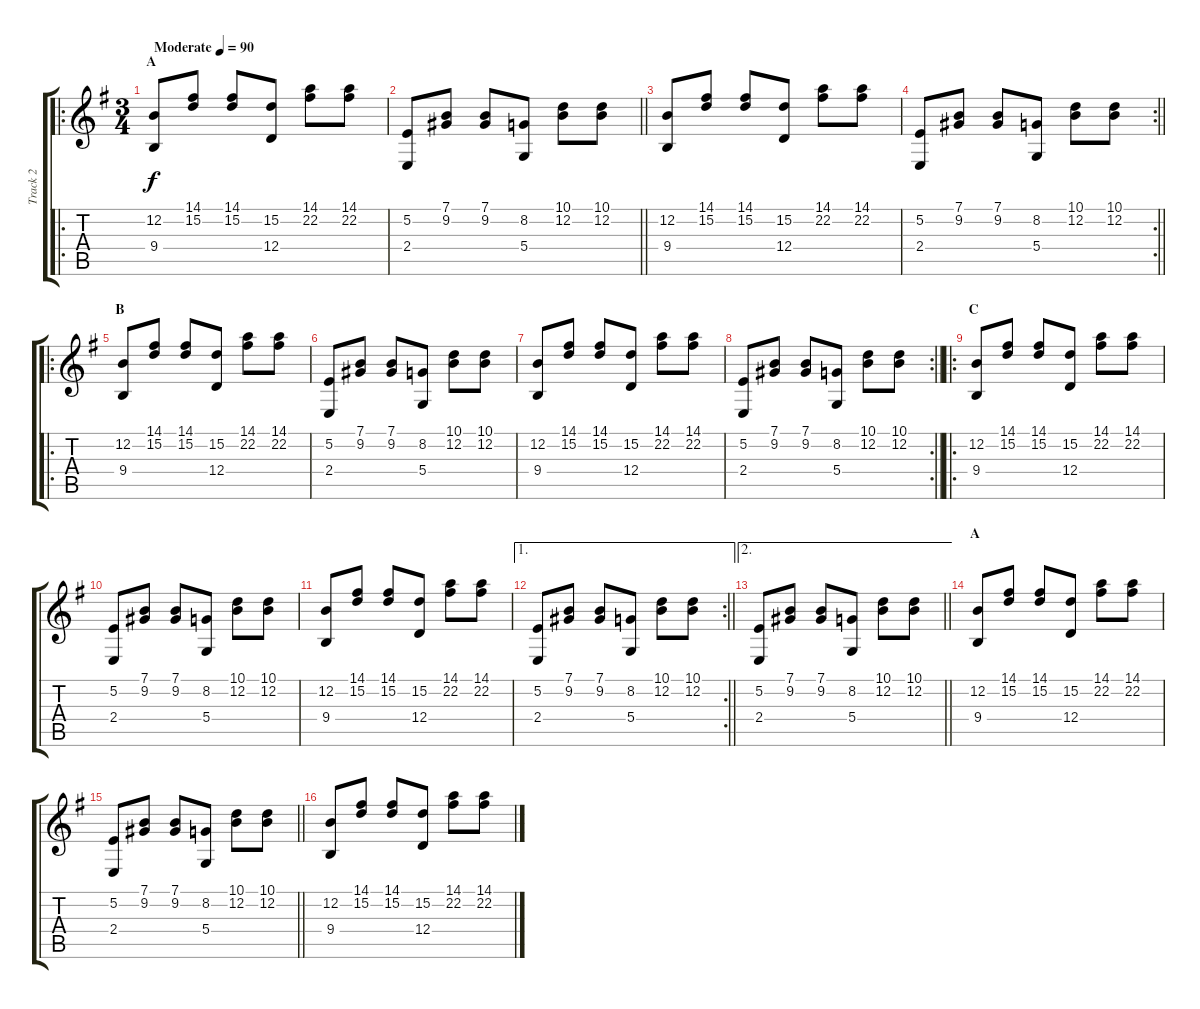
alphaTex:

\track ("Track 2" "Track 2") {instrument pizzicatostrings}
\staff {score tabs}
\tuning (E4 B3 G3 D3 A2 E2) {hide}
\ro
\ts (3 4)
\section ("" "A")
\tempo (90 "Moderate")
\clef g2
\ks eminor
(12.2 9.4).8{dy f instrument pizzicatostrings} (14.1 15.2).8 (14.1 15.2).8 (15.2 12.4).8 (14.1 22.2).8 (14.1 22.2).8 |
\barLineRight lightlight
(5.2 2.4).8 (7.1 9.2).8 (7.1 9.2).8 (8.2 5.4).8 (10.1 12.2).8 (10.1 12.2).8 |
(12.2 9.4).8 (14.1 15.2).8 (14.1 15.2).8 (15.2 12.4).8 (14.1 22.2).8 (14.1 22.2).8 |
\rc 2
\barLineRight lightlight
(5.2 2.4).8 (7.1 9.2).8 (7.1 9.2).8 (8.2 5.4).8 (10.1 12.2).8 (10.1 12.2).8 |
\ro
\section ("" "B")
(12.2 9.4).8 (14.1 15.2).8 (14.1 15.2).8 (15.2 12.4).8 (14.1 22.2).8 (14.1 22.2).8 |
(5.2 2.4).8 (7.1 9.2).8 (7.1 9.2).8 (8.2 5.4).8 (10.1 12.2).8 (10.1 12.2).8 |
(12.2 9.4).8 (14.1 15.2).8 (14.1 15.2).8 (15.2 12.4).8 (14.1 22.2).8 (14.1 22.2).8 |
\rc 2
\barLineRight lightlight
(5.2 2.4).8 (7.1 9.2).8 (7.1 9.2).8 (8.2 5.4).8 (10.1 12.2).8 (10.1 12.2).8 |
\ro
\section ("" "C")
(12.2 9.4).8 (14.1 15.2).8 (14.1 15.2).8 (15.2 12.4).8 (14.1 22.2).8 (14.1 22.2).8 |
(5.2 2.4).8 (7.1 9.2).8 (7.1 9.2).8 (8.2 5.4).8 (10.1 12.2).8 (10.1 12.2).8 |
(12.2 9.4).8 (14.1 15.2).8 (14.1 15.2).8 (15.2 12.4).8 (14.1 22.2).8 (14.1 22.2).8 |
\ae 1
\rc 2
\barLineRight lightlight
(5.2 2.4).8 (7.1 9.2).8 (7.1 9.2).8 (8.2 5.4).8 (10.1 12.2).8 (10.1 12.2).8 |
\ae 2
\section ("" "")
\barLineRight lightlight
(5.2 2.4).8 (7.1 9.2).8 (7.1 9.2).8 (8.2 5.4).8 (10.1 12.2).8 (10.1 12.2).8 |
\section ("" "A")
(12.2 9.4).8 (14.1 15.2).8 (14.1 15.2).8 (15.2 12.4).8 (14.1 22.2).8 (14.1 22.2).8 |
\barLineRight lightlight
(5.2 2.4).8 (7.1 9.2).8 (7.1 9.2).8 (8.2 5.4).8 (10.1 12.2).8 (10.1 12.2).8 |
(12.2 9.4).8 (14.1 15.2).8 (14.1 15.2).8 (15.2 12.4).8 (14.1 22.2).8 (14.1 22.2).8
